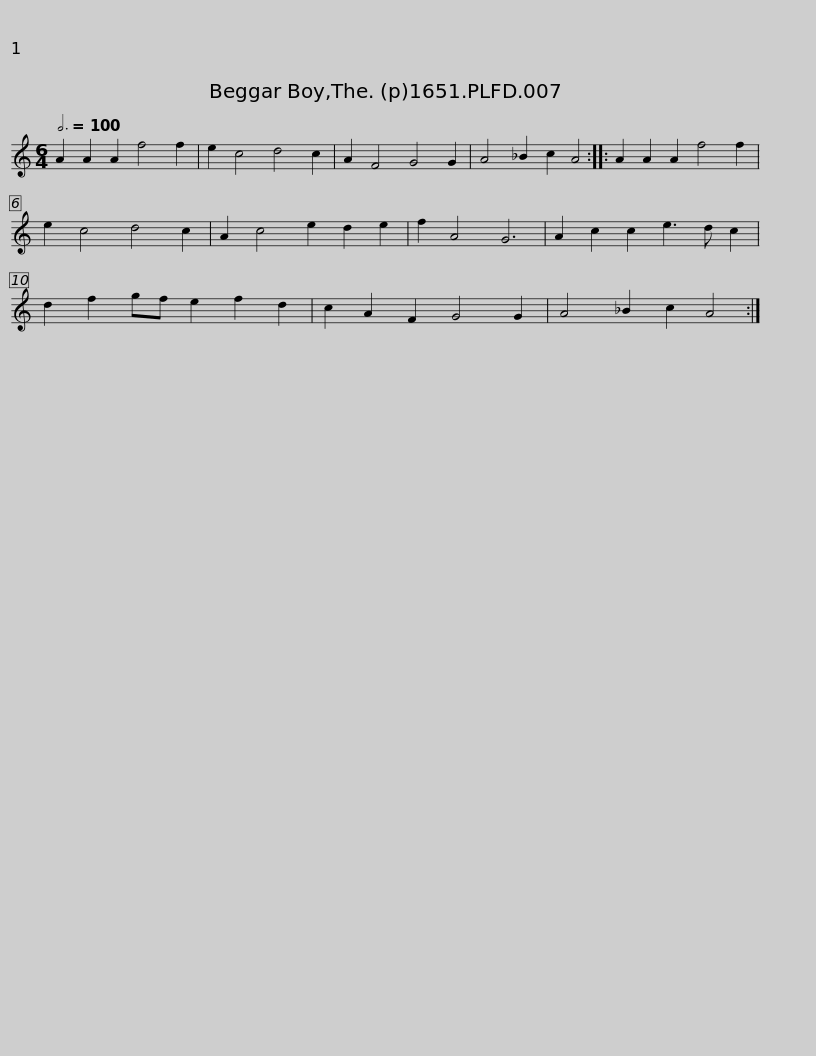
X:1
L:1/8
Q:3/4=100
M:6/4
I:linebreak $
K:C
V:1 treble
V:1
 A2 A2 A2 f4 f2 | e2 c4 d4 c2 | A2 F4 G4 G2 | A4 _B2 c2 A4 :: A2 A2 A2 f4 f2 | %5
 e2 c4 d4 c2 | A2 c4 e2 d2 e2 | f2 A4 G6 |$ A2 c2 c2 e3 d c2 | d2 f2 gf e2 f2 d2 | %10
 c2 A2 F2 G4 G2 | A4 _B2 c2 A4 :| %12
